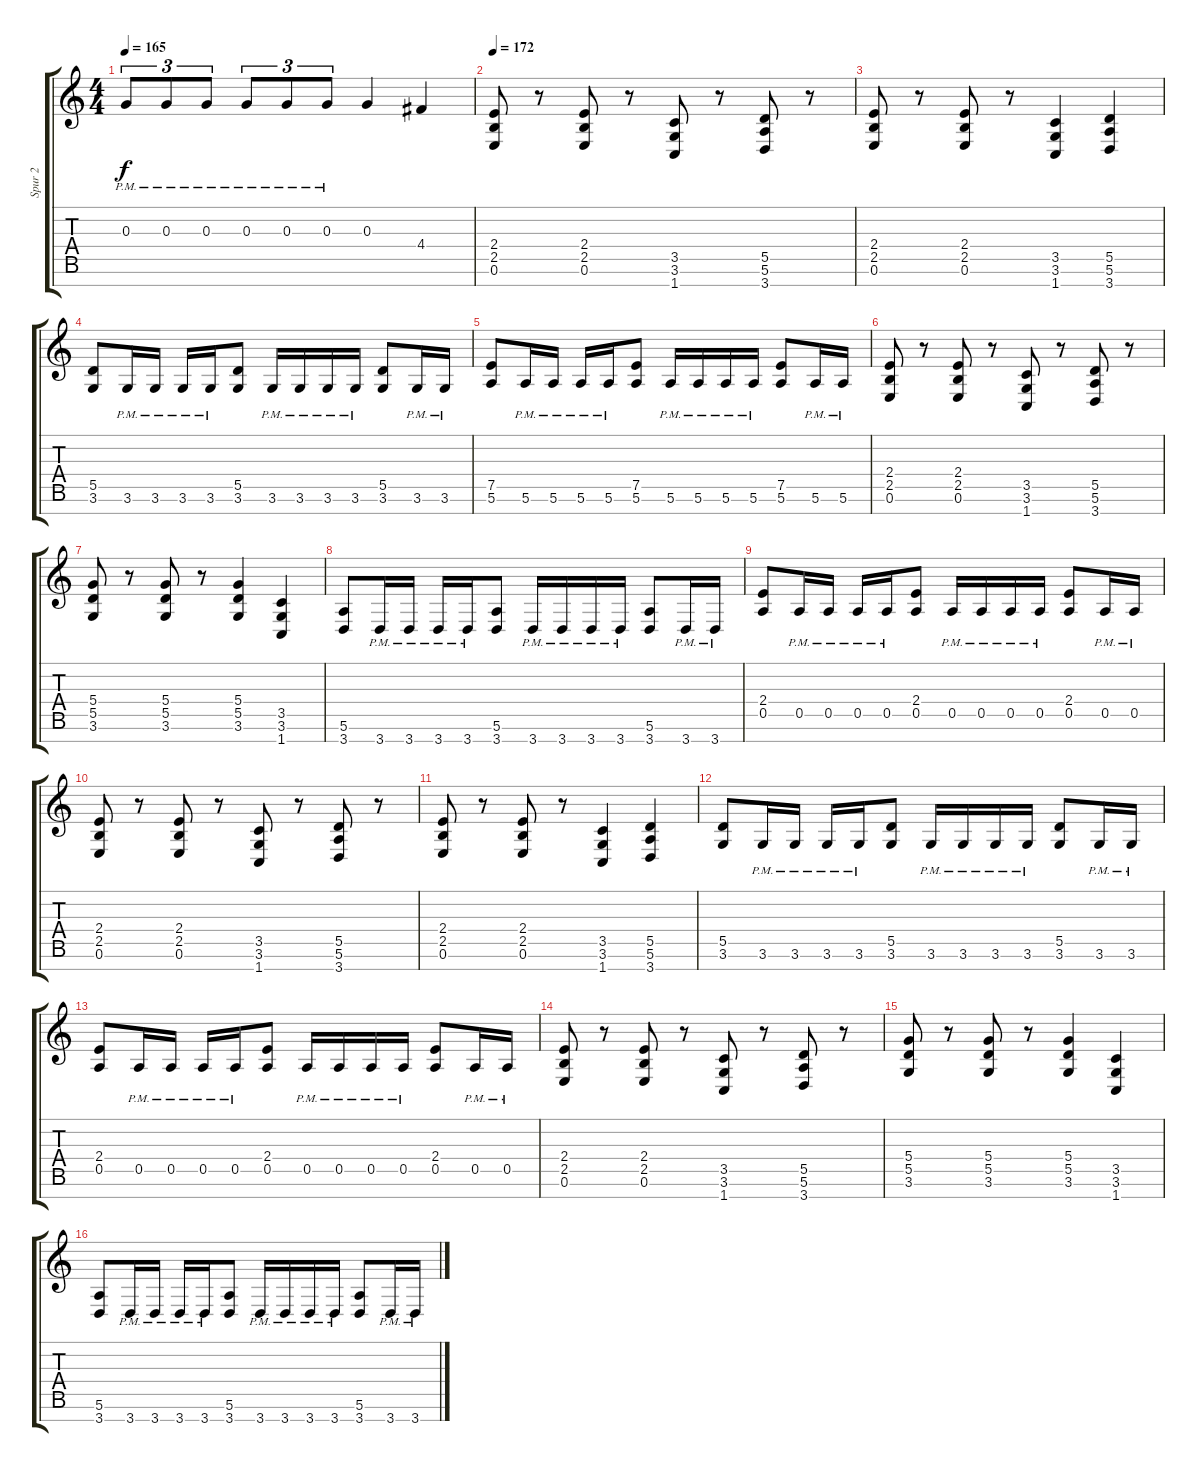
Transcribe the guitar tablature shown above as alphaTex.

\track ("Spur 2" "Spur 2") {instrument overdrivenguitar}
\staff {score tabs}
\tuning (E4 B3 G3 D3 A2 E2 B1) {hide}
\ts (4 4)
\tempo 165
\clef g2
\ks c
0.3{pm}.8{tu (3 2) dy f} 0.3{pm}.8{tu (3 2)} 0.3{pm}.8{tu (3 2)} 0.3{pm}.8{tu (3 2)} 0.3{pm}.8{tu (3 2)} 0.3{pm}.8{tu (3 2)} 0.3.4 4.4.4 |
\tempo 172
(2.4 2.5 0.6).8 r.8 (2.4 2.5 0.6).8 r.8 (3.5 3.6 1.7).8 r.8 (5.5 5.6 3.7).8 r.8 |
(2.4 2.5 0.6).8 r.8 (2.4 2.5 0.6).8 r.8 (3.5 3.6 1.7).4 (5.5 5.6 3.7).4 |
(5.5 3.6).8 3.6{pm}.16 3.6{pm}.16 3.6{pm}.16 3.6{pm}.16 (5.5 3.6).8 3.6{pm}.16 3.6{pm}.16 3.6{pm}.16 3.6{pm}.16 (5.5 3.6).8 3.6{pm}.16 3.6{pm}.16 |
(7.5 5.6).8 5.6{pm}.16 5.6{pm}.16 5.6{pm}.16 5.6{pm}.16 (7.5 5.6).8 5.6{pm}.16 5.6{pm}.16 5.6{pm}.16 5.6{pm}.16 (7.5 5.6).8 5.6{pm}.16 5.6{pm}.16 |
(2.4 2.5 0.6).8 r.8 (2.4 2.5 0.6).8 r.8 (3.5 3.6 1.7).8 r.8 (5.5 5.6 3.7).8 r.8 |
(5.4 5.5 3.6).8 r.8 (5.4 5.5 3.6).8 r.8 (5.4 5.5 3.6).4 (3.5 3.6 1.7).4 |
(5.6 3.7).8 3.7{pm}.16 3.7{pm}.16 3.7{pm}.16 3.7{pm}.16 (5.6 3.7).8 3.7{pm}.16 3.7{pm}.16 3.7{pm}.16 3.7{pm}.16 (5.6 3.7).8 3.7{pm}.16 3.7{pm}.16 |
(2.4 0.5).8 0.5{pm}.16 0.5{pm}.16 0.5{pm}.16 0.5{pm}.16 (2.4 0.5).8 0.5{pm}.16 0.5{pm}.16 0.5{pm}.16 0.5{pm}.16 (2.4 0.5).8 0.5{pm}.16 0.5{pm}.16 |
(2.4 2.5 0.6).8 r.8 (2.4 2.5 0.6).8 r.8 (3.5 3.6 1.7).8 r.8 (5.5 5.6 3.7).8 r.8 |
(2.4 2.5 0.6).8 r.8 (2.4 2.5 0.6).8 r.8 (3.5 3.6 1.7).4 (5.5 5.6 3.7).4 |
(5.5 3.6).8 3.6{pm}.16 3.6{pm}.16 3.6{pm}.16 3.6{pm}.16 (5.5 3.6).8 3.6{pm}.16 3.6{pm}.16 3.6{pm}.16 3.6{pm}.16 (5.5 3.6).8 3.6{pm}.16 3.6{pm}.16 |
(2.4 0.5).8 0.5{pm}.16 0.5{pm}.16 0.5{pm}.16 0.5{pm}.16 (2.4 0.5).8 0.5{pm}.16 0.5{pm}.16 0.5{pm}.16 0.5{pm}.16 (2.4 0.5).8 0.5{pm}.16 0.5{pm}.16 |
(2.4 2.5 0.6).8 r.8 (2.4 2.5 0.6).8 r.8 (3.5 3.6 1.7).8 r.8 (5.5 5.6 3.7).8 r.8 |
(5.4 5.5 3.6).8 r.8 (5.4 5.5 3.6).8 r.8 (5.4 5.5 3.6).4 (3.5 3.6 1.7).4 |
(5.6 3.7).8 3.7{pm}.16 3.7{pm}.16 3.7{pm}.16 3.7{pm}.16 (5.6 3.7).8 3.7{pm}.16 3.7{pm}.16 3.7{pm}.16 3.7{pm}.16 (5.6 3.7).8 3.7{pm}.16 3.7{pm}.16
